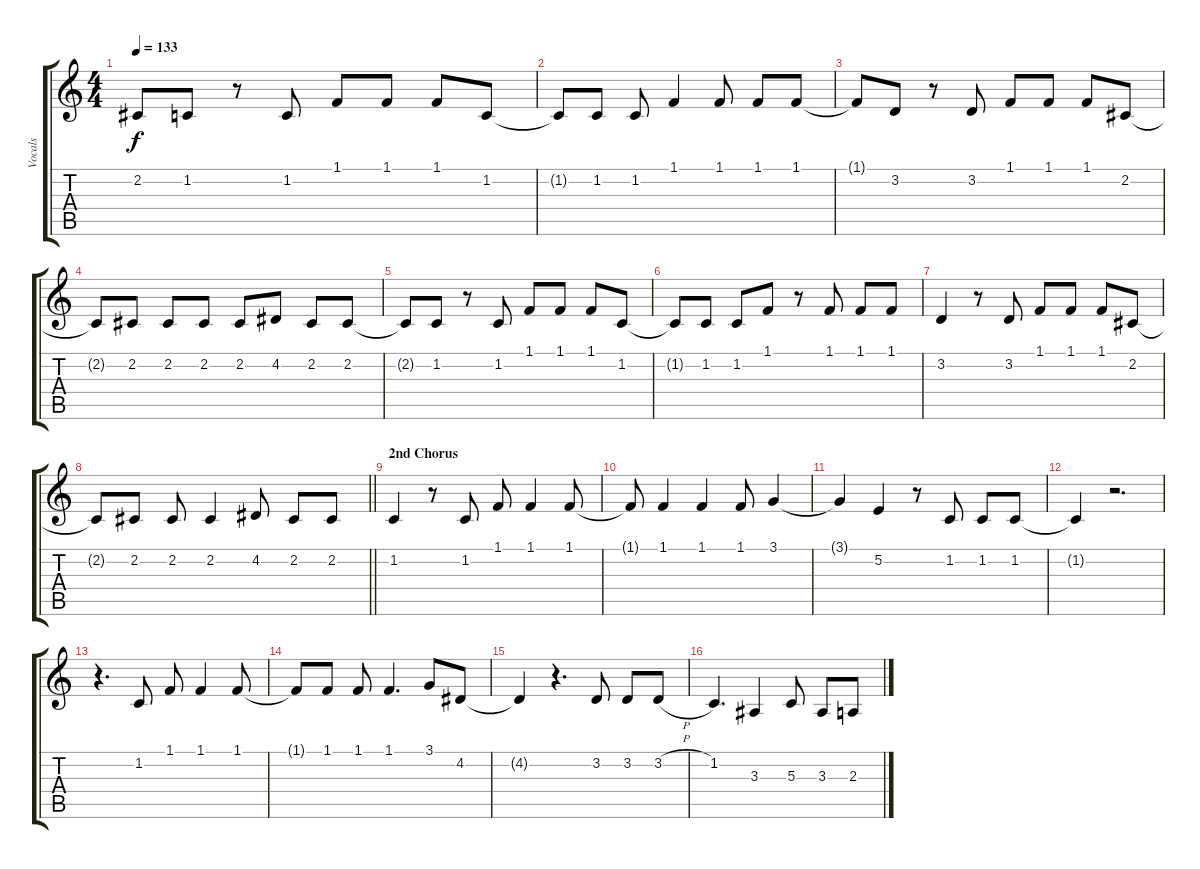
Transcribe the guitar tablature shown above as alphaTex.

\track ("Vocals" "Vocals") {instrument clarinet}
\staff {score tabs}
\tuning (E4 B3 G3 D3 A2 E2) {hide}
\ts (4 4)
\tempo 133
\clef g2
\ks c
2.2{t}.8{dy f} 1.2.8 r.8 1.2.8 1.1.8 1.1.8 1.1.8 1.2.8 |
1.2{t}.8 1.2.8 1.2.8 1.1.4 1.1.8 1.1.8 1.1.8 |
1.1{t}.8 3.2.8 r.8 3.2.8 1.1.8 1.1.8 1.1.8 2.2.8 |
2.2{t}.8 2.2.8 2.2.8 2.2.8 2.2.8 4.2.8 2.2.8 2.2.8 |
2.2{t}.8 1.2.8 r.8 1.2.8 1.1.8 1.1.8 1.1.8 1.2.8 |
1.2{t}.8 1.2.8 1.2.8 1.1.8 r.8 1.1.8 1.1.8 1.1.8 |
3.2.4 r.8 3.2.8 1.1.8 1.1.8 1.1.8 2.2.8 |
\barLineRight lightlight
2.2{t}.8 2.2.8 2.2.8 2.2.4 4.2.8 2.2.8 2.2.8 |
\section ("" "2nd Chorus")
1.2.4 r.8 1.2.8 1.1.8 1.1.4 1.1.8 |
1.1{t}.8 1.1.4 1.1.4 1.1.8 3.1.4 |
3.1{t}.4 5.2.4 r.8 1.2.8 1.2.8 1.2.8 |
1.2{t}.4 r.2{d} |
r.4{d} 1.2.8 1.1.8 1.1.4 1.1.8 |
1.1{t}.8 1.1.8 1.1.8 1.1.4{d} 3.1.8 4.2.8 |
4.2{t}.4 r.4{d} 3.2.8 3.2.8 3.2{h}.8 |
1.2.4{d} 3.3.4 5.3.8 3.3.8 2.3.8
